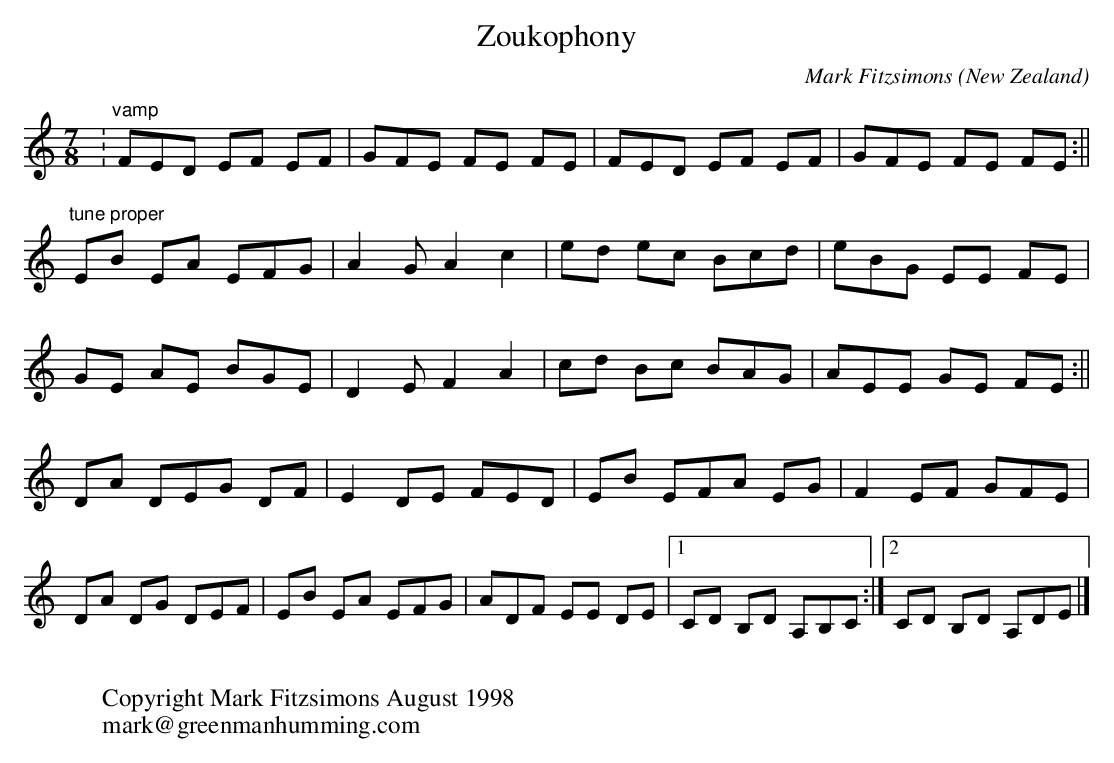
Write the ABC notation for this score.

X:1
T:Zoukophony
O:New Zealand
M:7/8
C:Mark Fitzsimons
K:E Phrygian
:"vamp"FED EF EF|GFE FE FE|FED EF EF|GFE FE FE:||
"tune proper"EB EA EFG|A2GA2c2|ed ec Bcd|eBG EE FE|
GE AE BGE|D2EF2A2|cd Bc BAG|AEE GE FE:||
DA DEG DF|E2 DE FED|EB EFA EG|F2 EF GFE|
DA DG DEF|EB EA EFG|ADF EE DE|[1 CD B,D A,B,C:|[2 CD B,D A,DE|]
W:
W:Copyright Mark Fitzsimons August 1998
W:mark@greenmanhumming.com
